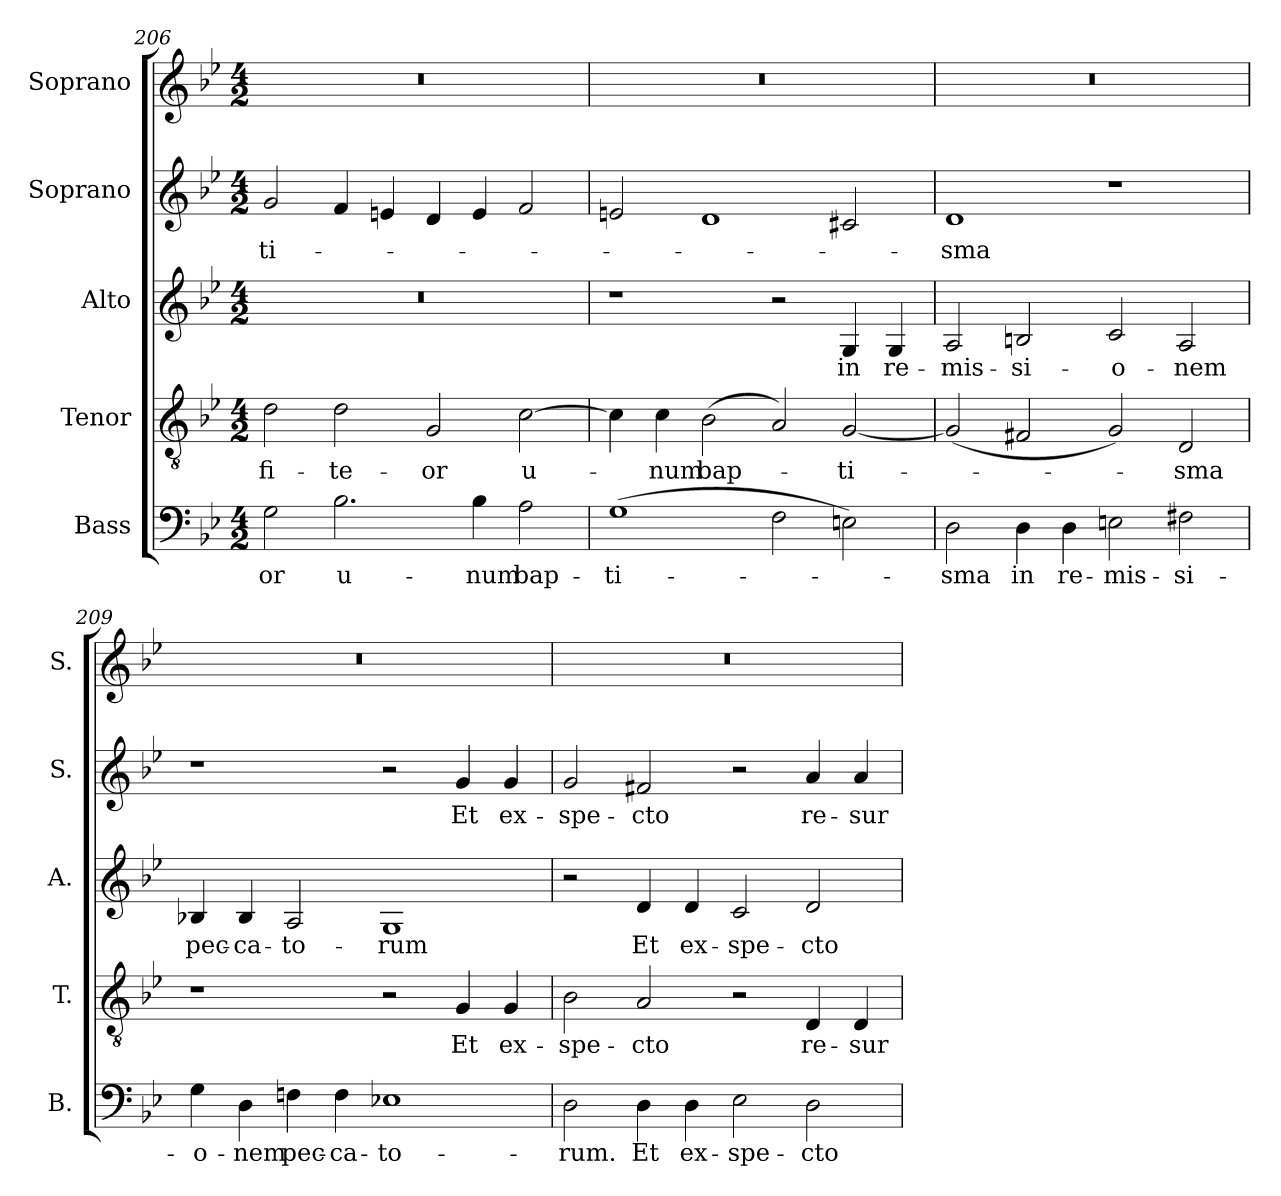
**kern	**text	**kern	**text	**kern	**text	**kern	**text	**kern
*part5	*part5	*part4	*part4	*part3	*part3	*part2	*part2	*part1
*staff5	*staff5	*staff4	*staff4	*staff3	*staff3	*staff2	*staff2	*staff1
*I"Bass	*	*I"Tenor	*	*I"Alto	*	*I"Soprano	*	*I"Soprano
*I'B.	*	*I'T.	*	*I'A.	*	*I'S.	*	*I'S.
*clefF4	*	*clefGv2	*	*clefG2	*	*clefG2	*	*clefG2
*	*	*ITrd7c12	*	*	*	*	*	*
*k[b-e-]	*	*k[b-e-]	*	*k[b-e-]	*	*k[b-e-]	*	*k[b-e-]
*B-:	*	*B-:	*	*B-:	*	*B-:	*	*B-:
*M4/2	*	*M4/2	*	*M4/2	*	*M4/2	*	*M4/2
=206	=206	=206	=206	=206	=206	=206	=206	=206
!	!LO:LY:b:color=#000000	!	!	!	!	!	!	!
!	!	!	!LO:LY:b:color=#000000	!LO:N:vis=1	!	!	!	!
!	!	!	!	!	!	!	!LO:LY:b:color=#000000	!LO:N:vis=1
2Gi\	-or	2Di\	-fi-	0r	.	2gi/	-ti-	0r
!	!LO:LY:b:color=#000000	!	!	!	!	!	!	!
!	!	!	!LO:LY:b:color=#000000	!	!	!	!	!
2.B-i\	u-	2Di\	-te-	.	.	4fi/	.	.
.	.	.	.	.	.	4eni/	.	.
!	!	!	!LO:LY:b:color=#000000	!	!	!	!	!
.	.	2GGi/	-or	.	.	4di/	.	.
!	!LO:LY:b:color=#000000	!	!	!	!	!	!	!
4B-i\	-num	.	.	.	.	4ei/	.	.
!	!LO:LY:b:color=#000000	!	!	!	!	!	!	!
!	!	!	!LO:LY:b:color=#000000	!	!	!	!	!
2Ai\	bap-	[2Ci\	u-	.	.	2fi/	.	.
=207	=207	=207	=207	=207	=207	=207	=207	=207
!	!LO:LY:b:color=#000000	!	!	!	!	!	!	!LO:N:vis=1
(1Gi	-ti-	4Ci\]	.	1r	.	2eni/	.	0r
!	!	!	!LO:LY:b:color=#000000	!	!	!	!	!
.	.	4Ci\	-num	.	.	.	.	.
!	!	!	!LO:LY:b:color=#000000	!	!	!	!	!
.	.	(2BB-i\	bap-	.	.	1di	.	.
2Fi\	.	2AAi/)	.	2r	.	.	.	.
!	!	!	!LO:LY:b:color=#000000	!	!	!	!	!
!	!	!	!	!	!LO:LY:b:color=#000000	!	!	!
2Eni\)	.	[2GGi/	-ti-	4Gi/	in	2c#Xi/	.	.
!	!	!	!	!	!LO:LY:b:color=#000000	!	!	!
.	.	.	.	4Gi/	re-	.	.	.
=208	=208	=208	=208	=208	=208	=208	=208	=208
!	!LO:LY:b:color=#000000	!	!	!	!	!	!	!
!	!	!	!	!	!LO:LY:b:color=#000000	!	!	!
!	!	!	!	!	!	!	!LO:LY:b:color=#000000	!LO:N:vis=1
2Di\	-sma	(2GGi/]	.	2Ai/	-mis-	1di	-sma	0r
!	!LO:LY:b:color=#000000	!	!	!	!	!	!	!
!	!	!	!	!	!LO:LY:b:color=#000000	!	!	!
4Di\	in	2FF#Xi/	.	2Bni/	-si-	.	.	.
!	!LO:LY:b:color=#000000	!	!	!	!	!	!	!
4Di\	re-	.	.	.	.	.	.	.
!	!LO:LY:b:color=#000000	!	!	!	!	!	!	!
!	!	!	!	!	!LO:LY:b:color=#000000	!	!	!
2Eni\	-mis-	2GGi/)	.	2ci/	-o-	1r	.	.
!	!LO:LY:b:color=#000000	!	!	!	!	!	!	!
!	!	!	!LO:LY:b:color=#000000	!	!	!	!	!
!	!	!	!	!	!LO:LY:b:color=#000000	!	!	!
2F#Xi\	-si-	2DDi/	-sma	2Ai/	-nem	.	.	.
!!LO:PB:g=z
=209	=209	=209	=209	=209	=209	=209	=209	=209
!	!LO:LY:b:color=#000000	!	!	!	!	!	!	!
!	!	!	!	!	!LO:LY:b:color=#000000	!	!	!LO:N:vis=1
4Gi\	-o-	1r	.	4B-Xi/	pec-	1r	.	0r
!	!LO:LY:b:color=#000000	!	!	!	!	!	!	!
!	!	!	!	!	!LO:LY:b:color=#000000	!	!	!
4Di\	-nem	.	.	4B-i/	-ca-	.	.	.
!	!LO:LY:b:color=#000000	!	!	!	!	!	!	!
!	!	!	!	!	!LO:LY:b:color=#000000	!	!	!
4Fni\	pec-	.	.	2Ai/	-to-	.	.	.
!	!LO:LY:b:color=#000000	!	!	!	!	!	!	!
4Fi\	-ca-	.	.	.	.	.	.	.
!	!LO:LY:b:color=#000000	!	!	!	!	!	!	!
!	!	!	!	!	!LO:LY:b:color=#000000	!	!	!
1E-Xi	-to-	2r	.	1Gi	-rum	2r	.	.
!	!	!	!LO:LY:b:color=#000000	!	!	!	!	!
!	!	!	!	!	!	!	!LO:LY:b:color=#000000	!
.	.	4GGi/	Et	.	.	4gi/	Et	.
!	!	!	!LO:LY:b:color=#000000	!	!	!	!	!
!	!	!	!	!	!	!	!LO:LY:b:color=#000000	!
.	.	4GGi/	ex-	.	.	4gi/	ex-	.
=210	=210	=210	=210	=210	=210	=210	=210	=210
!	!LO:LY:b:color=#000000	!	!	!	!	!	!	!
!	!	!	!LO:LY:b:color=#000000	!	!	!	!	!
!	!	!	!	!	!	!	!LO:LY:b:color=#000000	!LO:N:vis=1
2Di\	-rum.	2BB-i\	-spe-	2r	.	2gi/	-spe-	0r
!	!LO:LY:b:color=#000000	!	!	!	!	!	!	!
!	!	!	!LO:LY:b:color=#000000	!	!	!	!	!
!	!	!	!	!	!LO:LY:b:color=#000000	!	!	!
!	!	!	!	!	!	!	!LO:LY:b:color=#000000	!
4Di\	Et	2AAi/	-cto	4di/	Et	2f#Xi/	-cto	.
!	!LO:LY:b:color=#000000	!	!	!	!	!	!	!
!	!	!	!	!	!LO:LY:b:color=#000000	!	!	!
4Di\	ex-	.	.	4di/	ex-	.	.	.
!	!LO:LY:b:color=#000000	!	!	!	!	!	!	!
!	!	!	!	!	!LO:LY:b:color=#000000	!	!	!
2E-i\	-spe-	2r	.	2ci/	-spe-	2r	.	.
!	!LO:LY:b:color=#000000	!	!	!	!	!	!	!
!	!	!	!LO:LY:b:color=#000000	!	!	!	!	!
!	!	!	!	!	!LO:LY:b:color=#000000	!	!	!
!	!	!	!	!	!	!	!LO:LY:b:color=#000000	!
2Di\	-cto	4DDi/	re-	2di/	-cto	4ai/	re-	.
!	!	!	!LO:LY:b:color=#000000	!	!	!	!	!
!	!	!	!	!	!	!	!LO:LY:b:color=#000000	!
.	.	4DDi/	-sur-	.	.	4ai/	-sur-	.
=	=	=	=	=	=	=	=	=
*-	*-	*-	*-	*-	*-	*-	*-	*-
